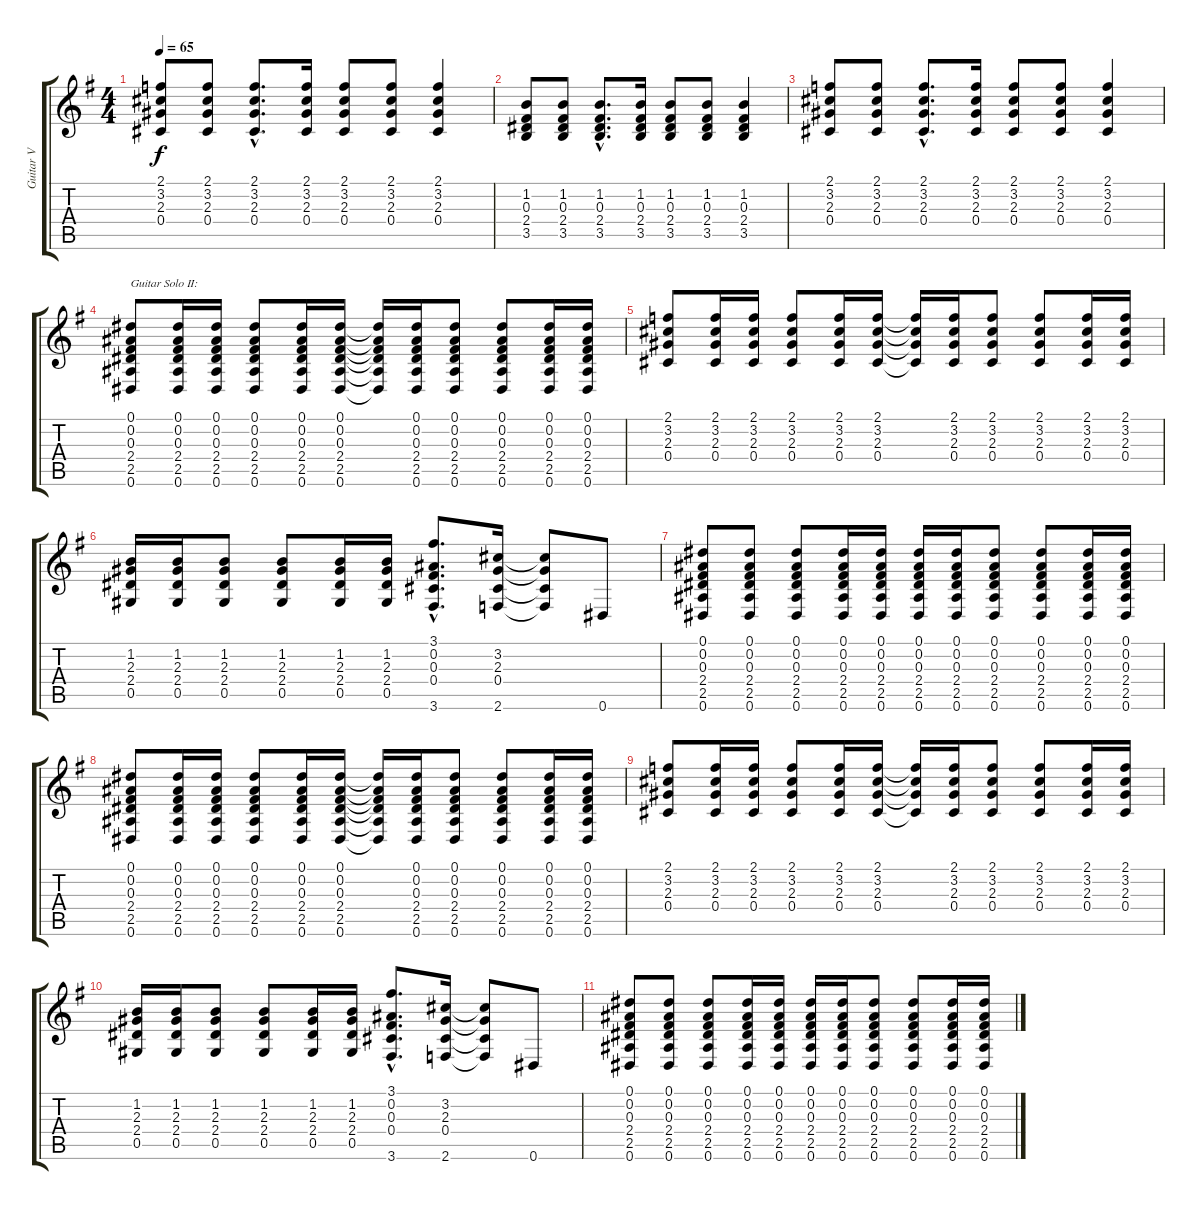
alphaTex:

\track ("Guitar V" "Guitar V") {instrument overdrivenguitar}
\staff {score tabs}
\tuning (Eb4 Bb3 Gb3 Db3 Ab2 Eb2) {hide}
\ts (4 4)
\tempo 65
\clef g2
\ks eminor
(2.1 3.2 2.3 0.4).8{dy f} (2.1 3.2 2.3 0.4).8 (2.1{hac} 3.2{hac} 2.3{hac} 0.4{hac}).8{d} (2.1 3.2 2.3 0.4).16 (2.1 3.2 2.3 0.4).8 (2.1 3.2 2.3 0.4).8 (2.1 3.2 2.3 0.4).4 |
(1.2 0.3 2.4 3.5).8 (1.2 0.3 2.4 3.5).8 (1.2{hac} 0.3{hac} 2.4{hac} 3.5{hac}).8{d} (1.2 0.3 2.4 3.5).16 (1.2 0.3 2.4 3.5).8 (1.2 0.3 2.4 3.5).8 (1.2 0.3 2.4 3.5).4 |
(2.1 3.2 2.3 0.4).8 (2.1 3.2 2.3 0.4).8 (2.1{hac} 3.2{hac} 2.3{hac} 0.4{hac}).8{d} (2.1 3.2 2.3 0.4).16 (2.1 3.2 2.3 0.4).8 (2.1 3.2 2.3 0.4).8 (2.1 3.2 2.3 0.4).4 |
(0.1 0.2 0.3 2.4 2.5 0.6).8{txt "Guitar Solo II:"} (0.1 0.2 0.3 2.4 2.5 0.6).16 (0.1 0.2 0.3 2.4 2.5 0.6).16 (0.1 0.2 0.3 2.4 2.5 0.6).8 (0.1 0.2 0.3 2.4 2.5 0.6).16 (0.1 0.2 0.3 2.4 2.5 0.6).16 (0.1{t} 0.2{t} 0.3{t} 2.4{t} 2.5{t} 0.6{t}).16 (0.1 0.2 0.3 2.4 2.5 0.6).16 (0.1 0.2 0.3 2.4 2.5 0.6).8 (0.1 0.2 0.3 2.4 2.5 0.6).8 (0.1 0.2 0.3 2.4 2.5 0.6).16 (0.1 0.2 0.3 2.4 2.5 0.6).16 |
(2.1 3.2 2.3 0.4).8 (2.1 3.2 2.3 0.4).16 (2.1 3.2 2.3 0.4).16 (2.1 3.2 2.3 0.4).8 (2.1 3.2 2.3 0.4).16 (2.1 3.2 2.3 0.4).16 (2.1{t} 3.2{t} 2.3{t} 0.4{t}).16 (2.1 3.2 2.3 0.4).16 (2.1 3.2 2.3 0.4).8 (2.1 3.2 2.3 0.4).8 (2.1 3.2 2.3 0.4).16 (2.1 3.2 2.3 0.4).16 |
(1.2 2.3 2.4 0.5).16 (1.2 2.3 2.4 0.5).16 (1.2 2.3 2.4 0.5).8 (1.2 2.3 2.4 0.5).8 (1.2 2.3 2.4 0.5).16 (1.2 2.3 2.4 0.5).16 (3.1{hac} 0.2{hac} 0.3{hac} 0.4{hac} 3.6{hac}).8{d} (3.2 2.3 0.4 2.6).16 (3.2{t} 2.3{t} 0.4{t} 2.6{t}).8 0.6.8 |
(0.1 0.2 0.3 2.4 2.5 0.6).8 (0.1 0.2 0.3 2.4 2.5 0.6).8 (0.1 0.2 0.3 2.4 2.5 0.6).8 (0.1 0.2 0.3 2.4 2.5 0.6).16 (0.1 0.2 0.3 2.4 2.5 0.6).16 (0.1 0.2 0.3 2.4 2.5 0.6).16 (0.1 0.2 0.3 2.4 2.5 0.6).16 (0.1 0.2 0.3 2.4 2.5 0.6).8 (0.1 0.2 0.3 2.4 2.5 0.6).8 (0.1 0.2 0.3 2.4 2.5 0.6).16 (0.1 0.2 0.3 2.4 2.5 0.6).16 |
(0.1 0.2 0.3 2.4 2.5 0.6).8 (0.1 0.2 0.3 2.4 2.5 0.6).16 (0.1 0.2 0.3 2.4 2.5 0.6).16 (0.1 0.2 0.3 2.4 2.5 0.6).8 (0.1 0.2 0.3 2.4 2.5 0.6).16 (0.1 0.2 0.3 2.4 2.5 0.6).16 (0.1{t} 0.2{t} 0.3{t} 2.4{t} 2.5{t} 0.6{t}).16 (0.1 0.2 0.3 2.4 2.5 0.6).16 (0.1 0.2 0.3 2.4 2.5 0.6).8 (0.1 0.2 0.3 2.4 2.5 0.6).8 (0.1 0.2 0.3 2.4 2.5 0.6).16 (0.1 0.2 0.3 2.4 2.5 0.6).16 |
(2.1 3.2 2.3 0.4).8 (2.1 3.2 2.3 0.4).16 (2.1 3.2 2.3 0.4).16 (2.1 3.2 2.3 0.4).8 (2.1 3.2 2.3 0.4).16 (2.1 3.2 2.3 0.4).16 (2.1{t} 3.2{t} 2.3{t} 0.4{t}).16 (2.1 3.2 2.3 0.4).16 (2.1 3.2 2.3 0.4).8 (2.1 3.2 2.3 0.4).8 (2.1 3.2 2.3 0.4).16 (2.1 3.2 2.3 0.4).16 |
(1.2 2.3 2.4 0.5).16 (1.2 2.3 2.4 0.5).16 (1.2 2.3 2.4 0.5).8 (1.2 2.3 2.4 0.5).8 (1.2 2.3 2.4 0.5).16 (1.2 2.3 2.4 0.5).16 (3.1{hac} 0.2{hac} 0.3{hac} 0.4{hac} 3.6{hac}).8{d} (3.2 2.3 0.4 2.6).16 (3.2{t} 2.3{t} 0.4{t} 2.6{t}).8 0.6.8 |
(0.1 0.2 0.3 2.4 2.5 0.6).8 (0.1 0.2 0.3 2.4 2.5 0.6).8 (0.1 0.2 0.3 2.4 2.5 0.6).8 (0.1 0.2 0.3 2.4 2.5 0.6).16 (0.1 0.2 0.3 2.4 2.5 0.6).16 (0.1 0.2 0.3 2.4 2.5 0.6).16 (0.1 0.2 0.3 2.4 2.5 0.6).16 (0.1 0.2 0.3 2.4 2.5 0.6).8 (0.1 0.2 0.3 2.4 2.5 0.6).8 (0.1 0.2 0.3 2.4 2.5 0.6).16 (0.1 0.2 0.3 2.4 2.5 0.6).16
